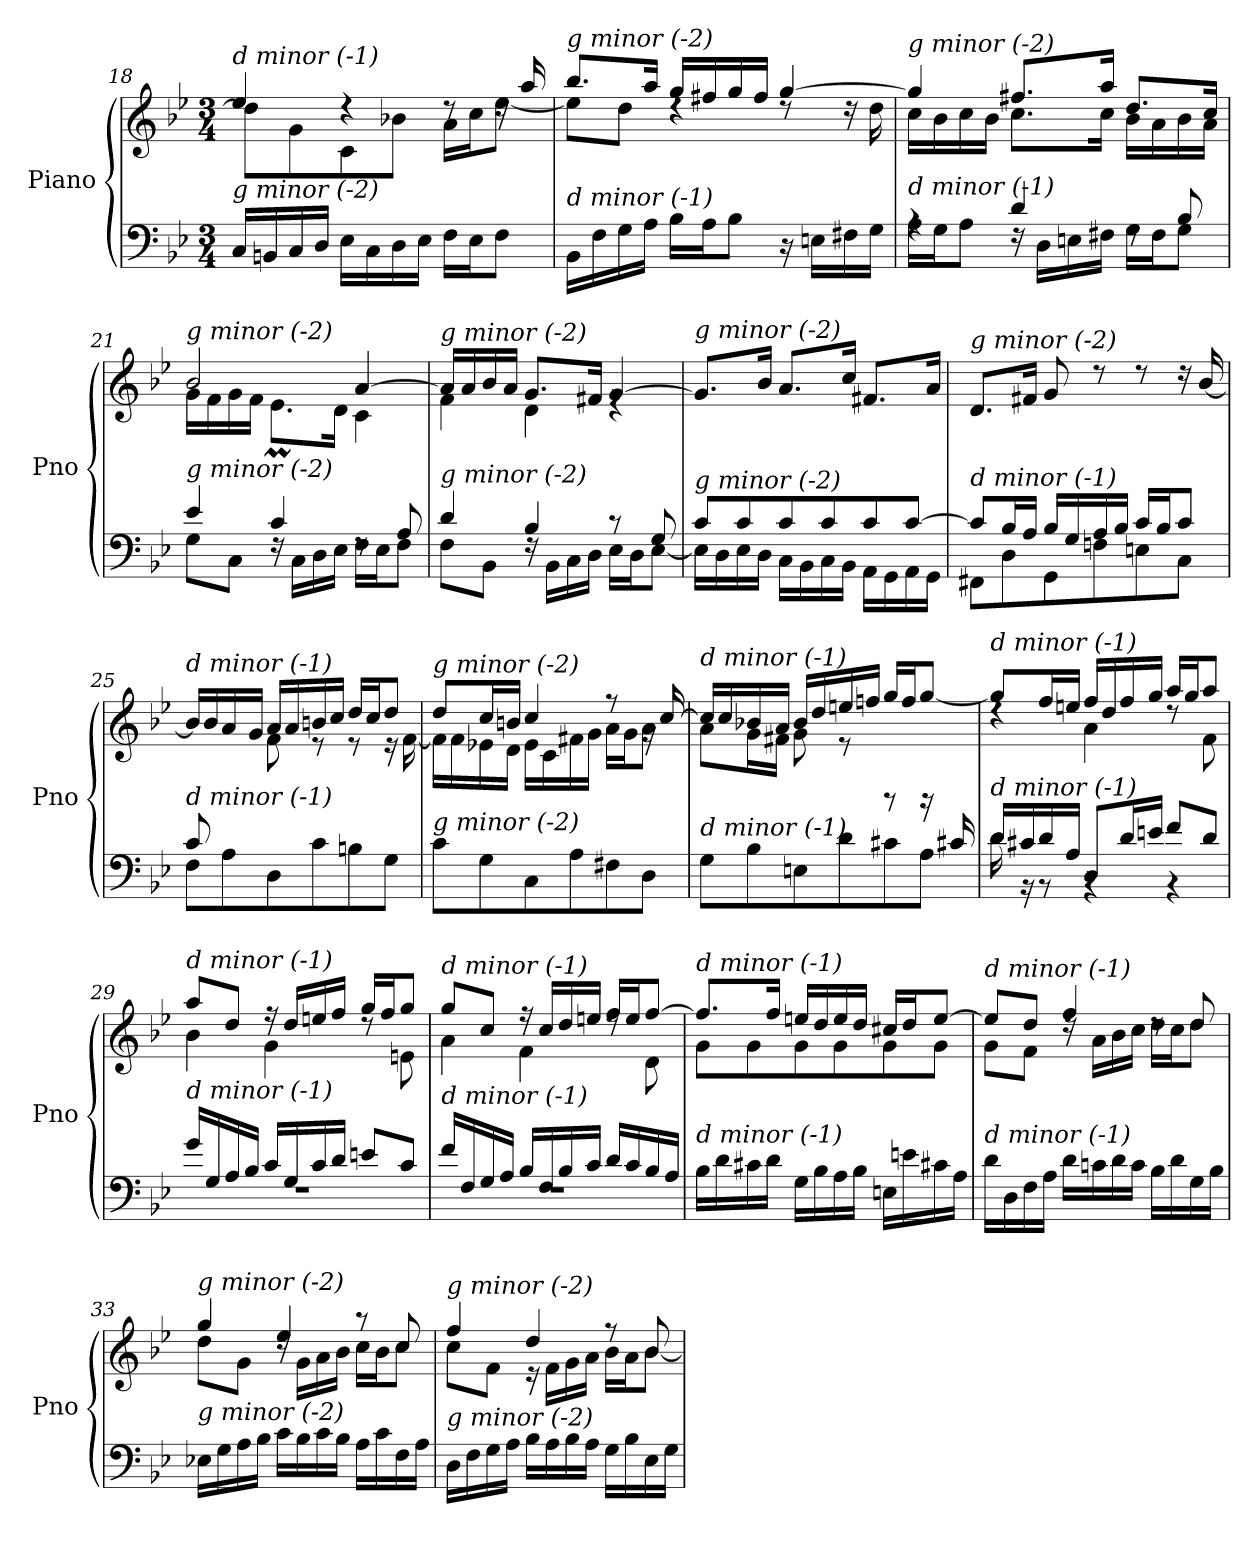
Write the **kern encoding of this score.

**kern	**kern
*part1	*part1
*staff2	*staff1
*I"Piano	*
*I'Pno	*
!!LO:LB:g=z
*clefF4	*clefG2
*k[b-e-]	*k[b-e-]
*M3/4	*M3/4
=18	=18
*	*^
!	!LO:TX:i:t=d minor (-1)	!
!LO:TX:i:t=g minor (-2)	!	!
16C/LL	4ee-/	8dd\L]
16BBn/	.	.
16C/	.	8g\
16D/JJ	.	.
16E-\LL	4rdd	8c\
16C\	.	.
16D\	.	8b-X\J
16E-\JJ	.	.
16F\LL	8rdd	16a\LL
16E-\J	.	16cc\J
8F\J	16rdd	[8ee-\J
.	16aa/	.
=19	=19	=19
!	!LO:TX:i:t=g minor (-2)	!
!LO:TX:i:t=d minor (-1)	!	!
16BB-\LL	8.bb-/L	8ee-\L]
16F\	.	.
16G\	.	8dd\J
16A\JJ	16aa/Jk	.
16B-\LL	16gg/LL	4rdd
16A\J	16ff#X/	.
8B-\J	16gg/	.
.	16ff#/JJ	.
16r	[4gg/	8rdd
16En\LL	.	.
16F#X\	.	16rdd
16G\JJ	.	16dd\
=20	=20	=20
*^	*	*
!	!	!LO:TX:i:t=g minor (-2)	!
!LO:TX:i:t=d minor (-1)	!	!	!
4rA	16A\LL	4gg/]	16cc\LL
.	16G\J	.	16b-\
.	8A\J	.	16cc\
.	.	.	16b-\JJ
4d/	16rF	8.ff#X/L	8.cc\L
.	16D\LL	.	.
.	16En\	.	.
.	16F#X\JJ	16aa/Jk	16cc\Jk
8rF	16G\LL	8.dd/L	16b-\LL
.	16F#\J	.	16a\
8B-/	8G\J	.	16b-\
.	.	16cc/Jk	16a\JJ
!!LO:PB:g=z	!!
=21	=21	=21	=21
!	!	!LO:TX:i:t=g minor (-2)	!
!LO:TX:i:t=g minor (-2)	!	!	!
4e-/	8G\L	2b-/	16g\LL
.	.	.	16f\
.	8C\J	.	16g\
.	.	.	16f\JJ
4c/	16rF	.	8.e-M\L
.	16C\LL	.	.
.	16D\	.	.
.	16E-\JJ	.	16d\Jk
8rF	16F\LL	[4a/	4c\
.	16E-\J	.	.
8A/	8F\J	.	.
=22	=22	=22	=22
!	!	!LO:TX:i:t=g minor (-2)	!
!LO:TX:i:t=g minor (-2)	!	!	!
4d/	8F\L	16a/LL]	4f\
.	.	16a/	.
.	8BB-\J	16b-/	.
.	.	16a/JJ	.
4B-/	16rF	8.g/L	4d\
.	16BB-\LL	.	.
.	16C\	.	.
.	16D\JJ	16f#X/Jk	.
8r	16E-\LL	[4g/	4re
.	16D\J	.	.
8G/	[8E-\J	.	.
*	*	*v	*v
=23	=23	=23
!	!	!LO:TX:i:t=g minor (-2)
!LO:TX:i:t=g minor (-2)	!	!
8c/L	16E-\LL]	8.g/L]
.	16D\	.
8c/	16E-\	.
.	16D\JJ	16b-/Jk
8c/	16C\LL	8.a/L
.	16BB-\	.
8c/	16C\	.
.	16BB-\JJ	16cc/Jk
8c/	16AA\LL	8.f#X/L
.	16GG\	.
[8c/J	16AA\	.
.	16GG\JJ	16a/Jk
!!LO:LB:g=z
=24	=24	=24
!	!	!LO:TX:i:t=g minor (-2)
!LO:TX:i:t=d minor (-1)	!	!
8c/L]	8FF#X\L	8.d/L
16B-/L	8D\	.
16A/JJ	.	16f#X/Jk
16B-/LL	8GG\	8g/
16G/	.	.
16A/	8Fn\	8rdd
16B-/JJ	.	.
16c/LL	8En\	8rdd
16B-/J	.	.
8c/J	8C\J	16rdd
.	.	[16b-/
=25	=25	=25
*	*	*^
!	!	!LO:TX:i:t=d minor (-1)	!
!LO:TX:i:t=d minor (-1)	!	!	!
8c/L	8F\L	16b-/LL]	8ryy
.	.	16b-/	.
2ryy	8A\	16a/	16f\L
.	.	16g/JJ	16en\JJ
.	8D\	16a/LL	8f\
.	.	16a/	.
.	8c\	16bn/	8r
.	.	16cc/JJ	.
.	8Bn\	16dd/LL	8r
.	.	16cc/J	.
8ryy	8G\J	8dd/J	16r
.	.	.	[16f\
*v	*v	*	*
=26	=26	=26
!	!LO:TX:i:t=g minor (-2)	!
!LO:TX:i:t=g minor (-2)	!	!
8c\L	8dd/L	16f\LL]
.	.	16f\
8G\	16cc/L	16e-X\
.	16bn/JJ	16d\JJ
8C\	4cc/	16e-\LL
.	.	16c\
8A\	.	16f#X\
.	.	16g\JJ
8F#X\	8r	16a\LL
.	.	16g\J
8D\J	16rg	8a\J
.	[16cc/	.
!!LO:LB:g=z
=27	=27	=27
*^	*	*^
*	*^	*	*	*
!	!	!	!LO:TX:i:t=d minor (-1)	!	!
!LO:TX:i:t=d minor (-1)	!	!	!	!	!
2ryy	8G\L	2ryy	16cc/LL]	8a\L	2ryy
.	.	.	16cc/	.	.
.	8B-\	.	16b-X/	16g\L	.
.	.	.	16a/JJ	16f#X\JJ	.
.	8En\	.	16b-/LL	8g\	.
.	.	.	16dd/	.	.
.	8d\	.	16een/	8r	.
.	.	.	16ffn/JJ	.	.
4ryy	8c#X\	8rdd	16gg/LL	4ryy	4ryy
.	.	.	16ff/J	.	.
.	8A\J	16rdd	[8gg/J	.	.
.	.	16c#X/	.	.	.
*	*	*	*	*v	*v
=28	=28	=28	=28	=28
!	!	!	!LO:TX:i:t=d minor (-1)	!
!LO:TX:i:t=d minor (-1)	!	!	!	!
*	*v	*v	*	*
16d/LL	16d\	8gg/L]	4rdd
16c#X/	16r	.	.
16d/	8r	16ff/L	.
16A/JJ	.	16een/JJ	.
8D/L	4rBB	16ff/LL	4a\
.	.	16dd/	.
16d/L	.	16ff/	.
16en/JJ	.	16gg/JJ	.
8f/L	4rBB	16aa/LL	8rdd
.	.	16gg/J	.
8d/J	.	8aa/J	8f\
=29	=29	=29	=29
!	!	!LO:TX:i:t=d minor (-1)	!
!LO:TX:i:t=d minor (-1)	!	!	!
16g/LL	2.rF	8aa/L	4b-\
16G/	.	.	.
16A/	.	8dd/J	.
16B-/JJ	.	.	.
16c/LL	.	16r	4g\
16G/	.	16dd/LL	.
16c/	.	16een/	.
16d/JJ	.	16ff/JJ	.
8en/L	.	16gg/LL	8rdd
.	.	16ff/J	.
8c/J	.	8gg/J	8en\
=30	=30	=30	=30
!	!	!LO:TX:i:t=d minor (-1)	!
!LO:TX:i:t=d minor (-1)	!	!	!
16f/LL	2.rF	8gg/L	4a\
16F/	.	.	.
16G/	.	8cc/J	.
16A/JJ	.	.	.
16B-/LL	.	16r	4f\
16F/	.	16cc/LL	.
16B-/	.	16dd/	.
16c/JJ	.	16een/JJ	.
16d/LL	.	16ff/LL	8rdd
16c/	.	16ee/J	.
16B-/	.	[8ff/J	8d\
16A/JJ	.	.	.
*v	*v	*	*
!!LO:LB:g=z	!!
=31	=31	=31
!	!LO:TX:i:t=d minor (-1)	!
!LO:TX:i:t=d minor (-1)	!	!
16B-\LL	8.ff/L]	8g\L
16d\	.	.
16c#X\	.	8g\
16d\JJ	16ff/Jk	.
16G\LL	16een/LL	8g\
16B-\	16dd/	.
16A\	16ee/	8g\
16B-\JJ	16dd/JJ	.
16En\LL	16cc#X/LL	8g\
16en\	16dd/J	.
16c#X\	[8ee/J	8g\J
16A\JJ	.	.
=32	=32	=32
!	!LO:TX:i:t=d minor (-1)	!
!LO:TX:i:t=d minor (-1)	!	!
16d\LL	8ee/L]	8g\L
16D\	.	.
16F\	8dd/J	8f\J
16A\JJ	.	.
16d\LL	4ff/	16rdd
16cn\	.	16a\LL
16d\	.	16b-\
16c\JJ	.	16cc\JJ
16B-\LL	8rdd	16dd\LL
16d\	.	16cc\J
16G\	8dd/	8dd\J
16B-\JJ	.	.
=33	=33	=33
!	!LO:TX:i:t=g minor (-2)	!
!LO:TX:i:t=g minor (-2)	!	!
16E-X\LL	4gg/	8dd\L
16G\	.	.
16A\	.	8g\J
16B-\JJ	.	.
16c\LL	4ee-/	16rdd
16B-\	.	16g\LL
16c\	.	16a\
16B-\JJ	.	16b-\JJ
16A\LL	8r	16cc\LL
16c\	.	16b-\J
16F\	8cc/	8cc\J
16A\JJ	.	.
=34	=34	=34
!	!LO:TX:i:t=g minor (-2)	!
!LO:TX:i:t=g minor (-2)	!	!
16D\LL	4ff/	8cc\L
16F\	.	.
16G\	.	8f\J
16A\JJ	.	.
16B-\LL	4dd/	16r
16A\	.	16f\LL
16B-\	.	16g\
16A\JJ	.	16a\JJ
16G\LL	8r	16b-\LL
16B-\	.	16a\J
16E-\	8b-/	[8b-\J
16G\JJ	.	.
*	*v	*v
=	=
*-	*-
